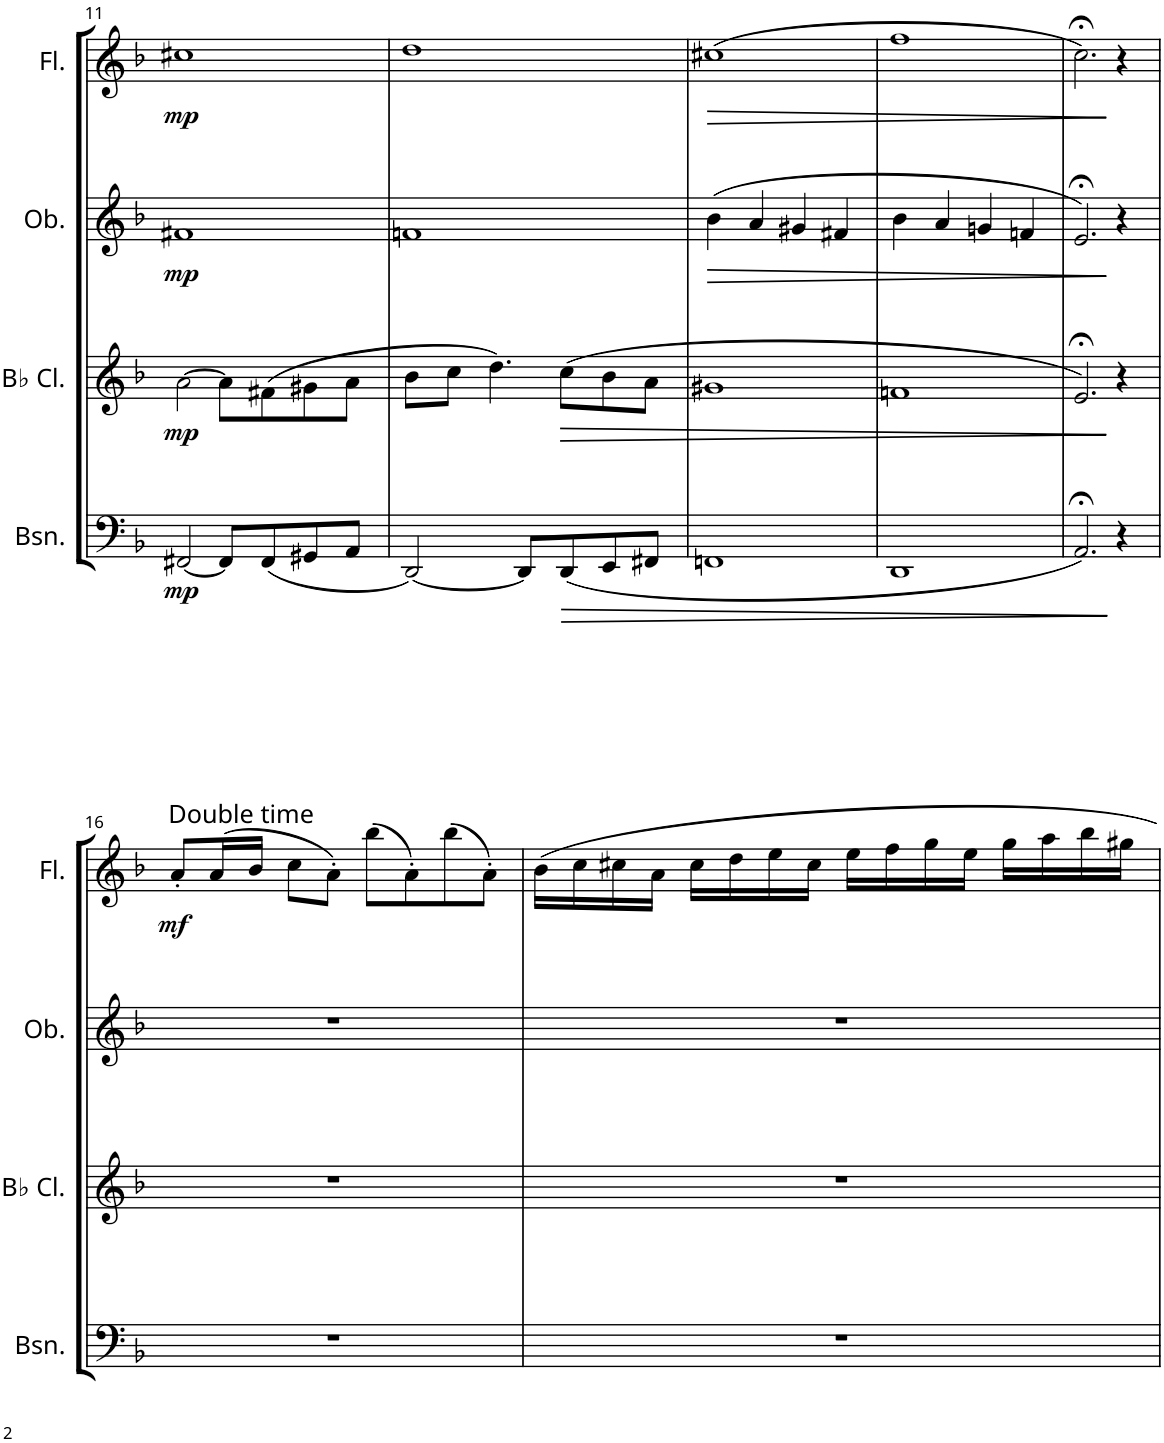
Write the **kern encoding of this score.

**kern	**dynam	**kern	**dynam	**kern	**dynam	**kern	**dynam
*part4	*part4	*part3	*part3	*part2	*part2	*part1	*part1
*staff4	*staff4	*staff3	*staff3	*staff2	*staff2	*staff1	*staff1
*I"Bassoon	*	*I"Bb Clarinet	*	*I"Oboe	*	*I"Flute	*
*I'Bsn.	*	*I'Bb Cl.	*	*I'Ob.	*	*I'Fl.	*
!!LO:PB:g=z
*clefF4	*	*clefG2	*	*clefG2	*	*clefG2	*
*	*	*ITrd1c2	*	*	*	*	*
*k[b-]	*	*k[b-]	*	*k[b-]	*	*k[b-]	*
*M4/4	*	*M4/4	*	*M4/4	*	*M4/4	*
=11	=11	=11	=11	=11	=11	=11	=11
!	!LO:DY:b	!	!LO:DY:b	!	!LO:DY:b	!	!LO:DY:b
[2FF#X/	mp	[2a\	mp	1f#X	mp	1cc#X	mp
8FF#/L]	.	8a\L]	.	.	.	.	.
(8FF#/	.	(>8f#X\	.	.	.	.	.
8GG#X/	.	8g#X\	.	.	.	.	.
8AA/J	.	8a\J	.	.	.	.	.
=12	=12	=12	=12	=12	=12	=12	=12
[2DD/)	.	8b-\L	.	1fn	.	1dd	.
.	.	8cc\J	.	.	.	.	.
.	.	4.dd\)	.	.	.	.	.
8DD/L]	.	.	.	.	.	.	.
!	!LO:HP:b	!	!LO:HP:b	!	!	!	!
(<8DD/	>	(8cc\L	>	.	.	.	.
8EE/	.	8b-\	.	.	.	.	.
8FF#X/J	.	8a\J	.	.	.	.	.
=13	=13	=13	=13	=13	=13	=13	=13
!	!	!	!	!	!LO:HP:b	!	!LO:HP:b
1FFn	.	1g#X	.	(4b-\	>	(1cc#X	>
.	.	.	.	4a/	.	.	.
.	.	.	.	4g#X/	.	.	.
.	.	.	.	4f#X/	.	.	.
=14	=14	=14	=14	=14	=14	=14	=14
1DD	.	1fn	.	4b-\	.	1ff	.
.	.	.	.	4a/	.	.	.
.	.	.	.	4gn/	.	.	.
.	.	.	.	4fn/	.	.	.
=15	=15	=15	=15	=15	=15	=15	=15
2.AA;</)	.	2.e;</)	.	2.e;</)	.	2.cc;<\)	.
4r	]	4r	]	4r	]	4r	]
!!LO:LB:g=z
=16	=16	=16	=16	=16	=16	=16	=16
!	!	!	!	!	!	!LO:TX:a:t=Double time	!
!	!	!	!	!	!	!	!LO:DY:b
1r	.	1r	.	1r	.	8a'/L	mf
.	.	.	.	.	.	(16a/L	.
.	.	.	.	.	.	16b-/JJ	.
.	.	.	.	.	.	8cc\L	.
.	.	.	.	.	.	8a'\J)	.
.	.	.	.	.	.	(8bb-\L	.
.	.	.	.	.	.	8a'\)	.
.	.	.	.	.	.	(8bb-\	.
.	.	.	.	.	.	8a'\J)	.
=17	=17	=17	=17	=17	=17	=17	=17
1r	.	1r	.	1r	.	16b-\LL	.
.	.	.	.	.	.	16cc\	.
.	.	.	.	.	.	16cc#X\	.
.	.	.	.	.	.	16a\JJ	.
.	.	.	.	.	.	16cc#\LL	.
.	.	.	.	.	.	16dd\	.
.	.	.	.	.	.	16ee\	.
.	.	.	.	.	.	16cc#\JJ	.
.	.	.	.	.	.	16ee\LL	.
.	.	.	.	.	.	16ff\	.
.	.	.	.	.	.	16gg\	.
.	.	.	.	.	.	16ee\JJ	.
.	.	.	.	.	.	16gg\LL	.
.	.	.	.	.	.	16aa\	.
.	.	.	.	.	.	16bb-\	.
.	.	.	.	.	.	16gg#X\JJ	.
=	=	=	=	=	=	=	=
*-	*-	*-	*-	*-	*-	*-	*-
